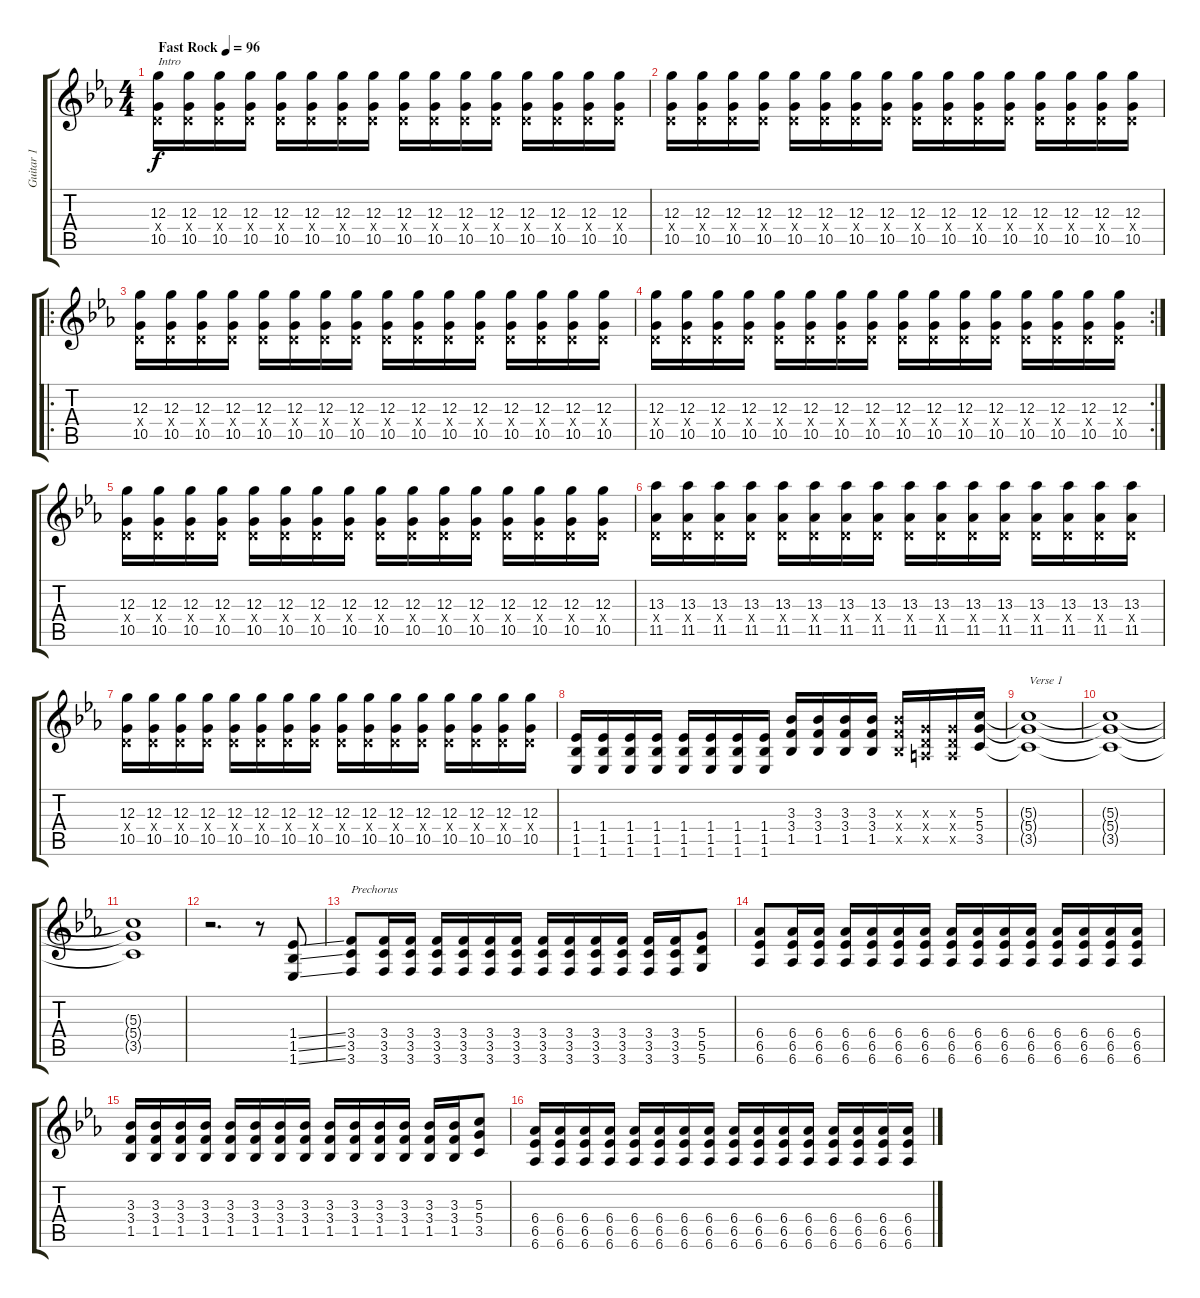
\track ("Guitar 1" "Guitar 1") {instrument distortionguitar}
\staff {score tabs}
\tuning (E4 B3 G3 D3 A2 D2) {hide}
\ts (4 4)
\tempo (96 "Fast Rock")
\clef g2
\ks eb
(12.3 0.4{x} 10.5).16{txt "Intro" dy f instrument distortionguitar} (12.3 0.4{x} 10.5).16 (12.3 0.4{x} 10.5).16 (12.3 0.4{x} 10.5).16 (12.3 0.4{x} 10.5).16 (12.3 0.4{x} 10.5).16 (12.3 0.4{x} 10.5).16 (12.3 0.4{x} 10.5).16 (12.3 0.4{x} 10.5).16 (12.3 0.4{x} 10.5).16 (12.3 0.4{x} 10.5).16 (12.3 0.4{x} 10.5).16 (12.3 0.4{x} 10.5).16 (12.3 0.4{x} 10.5).16 (12.3 0.4{x} 10.5).16 (12.3 0.4{x} 10.5).16 |
(12.3 0.4{x} 10.5).16 (12.3 0.4{x} 10.5).16 (12.3 0.4{x} 10.5).16 (12.3 0.4{x} 10.5).16 (12.3 0.4{x} 10.5).16 (12.3 0.4{x} 10.5).16 (12.3 0.4{x} 10.5).16 (12.3 0.4{x} 10.5).16 (12.3 0.4{x} 10.5).16 (12.3 0.4{x} 10.5).16 (12.3 0.4{x} 10.5).16 (12.3 0.4{x} 10.5).16 (12.3 0.4{x} 10.5).16 (12.3 0.4{x} 10.5).16 (12.3 0.4{x} 10.5).16 (12.3 0.4{x} 10.5).16 |
\ro
(12.3 0.4{x} 10.5).16 (12.3 0.4{x} 10.5).16 (12.3 0.4{x} 10.5).16 (12.3 0.4{x} 10.5).16 (12.3 0.4{x} 10.5).16 (12.3 0.4{x} 10.5).16 (12.3 0.4{x} 10.5).16 (12.3 0.4{x} 10.5).16 (12.3 0.4{x} 10.5).16 (12.3 0.4{x} 10.5).16 (12.3 0.4{x} 10.5).16 (12.3 0.4{x} 10.5).16 (12.3 0.4{x} 10.5).16 (12.3 0.4{x} 10.5).16 (12.3 0.4{x} 10.5).16 (12.3 0.4{x} 10.5).16 |
\rc 2
(12.3 0.4{x} 10.5).16 (12.3 0.4{x} 10.5).16 (12.3 0.4{x} 10.5).16 (12.3 0.4{x} 10.5).16 (12.3 0.4{x} 10.5).16 (12.3 0.4{x} 10.5).16 (12.3 0.4{x} 10.5).16 (12.3 0.4{x} 10.5).16 (12.3 0.4{x} 10.5).16 (12.3 0.4{x} 10.5).16 (12.3 0.4{x} 10.5).16 (12.3 0.4{x} 10.5).16 (12.3 0.4{x} 10.5).16 (12.3 0.4{x} 10.5).16 (12.3 0.4{x} 10.5).16 (12.3 0.4{x} 10.5).16 |
(12.3 0.4{x} 10.5).16 (12.3 0.4{x} 10.5).16 (12.3 0.4{x} 10.5).16 (12.3 0.4{x} 10.5).16 (12.3 0.4{x} 10.5).16 (12.3 0.4{x} 10.5).16 (12.3 0.4{x} 10.5).16 (12.3 0.4{x} 10.5).16 (12.3 0.4{x} 10.5).16 (12.3 0.4{x} 10.5).16 (12.3 0.4{x} 10.5).16 (12.3 0.4{x} 10.5).16 (12.3 0.4{x} 10.5).16 (12.3 0.4{x} 10.5).16 (12.3 0.4{x} 10.5).16 (12.3 0.4{x} 10.5).16 |
(13.3 0.4{x} 11.5).16 (13.3 0.4{x} 11.5).16 (13.3 0.4{x} 11.5).16 (13.3 0.4{x} 11.5).16 (13.3 0.4{x} 11.5).16 (13.3 0.4{x} 11.5).16 (13.3 0.4{x} 11.5).16 (13.3 0.4{x} 11.5).16 (13.3 0.4{x} 11.5).16 (13.3 0.4{x} 11.5).16 (13.3 0.4{x} 11.5).16 (13.3 0.4{x} 11.5).16 (13.3 0.4{x} 11.5).16 (13.3 0.4{x} 11.5).16 (13.3 0.4{x} 11.5).16 (13.3 0.4{x} 11.5).16 |
(12.3 0.4{x} 10.5).16 (12.3 0.4{x} 10.5).16 (12.3 0.4{x} 10.5).16 (12.3 0.4{x} 10.5).16 (12.3 0.4{x} 10.5).16 (12.3 0.4{x} 10.5).16 (12.3 0.4{x} 10.5).16 (12.3 0.4{x} 10.5).16 (12.3 0.4{x} 10.5).16 (12.3 0.4{x} 10.5).16 (12.3 0.4{x} 10.5).16 (12.3 0.4{x} 10.5).16 (12.3 0.4{x} 10.5).16 (12.3 0.4{x} 10.5).16 (12.3 0.4{x} 10.5).16 (12.3 0.4{x} 10.5).16 |
(1.4 1.5 1.6).16 (1.4 1.5 1.6).16 (1.4 1.5 1.6).16 (1.4 1.5 1.6).16 (1.4 1.5 1.6).16 (1.4 1.5 1.6).16 (1.4 1.5 1.6).16 (1.4 1.5 1.6).16 (3.3 3.4 1.5).16 (3.3 3.4 1.5).16 (3.3 3.4 1.5).16 (3.3 3.4 1.5).16 (3.3{x} 3.4{x} 1.5{x}).16 (0.3{x} 0.4{x} 0.5{x}).16 (0.3{x} 0.4{x} 0.5{x}).16 (5.3 5.4 3.5).16 |
(5.3{t} 5.4{t} 3.5{t}).1{txt "Verse 1"} |
(5.3{t} 5.4{t} 3.5{t}).1 |
(5.3{t} 5.4{t} 3.5{t}).1 |
r.2{d} r.8 (1.4{ss} 1.5{ss} 1.6{ss}).8 |
(3.4 3.5 3.6).8{txt "Prechorus"} (3.4 3.5 3.6).16 (3.4 3.5 3.6).16 (3.4 3.5 3.6).16 (3.4 3.5 3.6).16 (3.4 3.5 3.6).16 (3.4 3.5 3.6).16 (3.4 3.5 3.6).16 (3.4 3.5 3.6).16 (3.4 3.5 3.6).16 (3.4 3.5 3.6).16 (3.4 3.5 3.6).16 (3.4 3.5 3.6).16 (5.4 5.5 5.6).8 |
(6.4 6.5 6.6).8 (6.4 6.5 6.6).16 (6.4 6.5 6.6).16 (6.4 6.5 6.6).16 (6.4 6.5 6.6).16 (6.4 6.5 6.6).16 (6.4 6.5 6.6).16 (6.4 6.5 6.6).16 (6.4 6.5 6.6).16 (6.4 6.5 6.6).16 (6.4 6.5 6.6).16 (6.4 6.5 6.6).16 (6.4 6.5 6.6).16 (6.4 6.5 6.6).16 (6.4 6.5 6.6).16 |
(3.3 3.4 1.5).16 (3.3 3.4 1.5).16 (3.3 3.4 1.5).16 (3.3 3.4 1.5).16 (3.3 3.4 1.5).16 (3.3 3.4 1.5).16 (3.3 3.4 1.5).16 (3.3 3.4 1.5).16 (3.3 3.4 1.5).16 (3.3 3.4 1.5).16 (3.3 3.4 1.5).16 (3.3 3.4 1.5).16 (3.3 3.4 1.5).16 (3.3 3.4 1.5).16 (5.3 5.4 3.5).8 |
(6.4 6.5 6.6).16 (6.4 6.5 6.6).16 (6.4 6.5 6.6).16 (6.4 6.5 6.6).16 (6.4 6.5 6.6).16 (6.4 6.5 6.6).16 (6.4 6.5 6.6).16 (6.4 6.5 6.6).16 (6.4 6.5 6.6).16 (6.4 6.5 6.6).16 (6.4 6.5 6.6).16 (6.4 6.5 6.6).16 (6.4 6.5 6.6).16 (6.4 6.5 6.6).16 (6.4 6.5 6.6).16 (6.4 6.5 6.6).16
